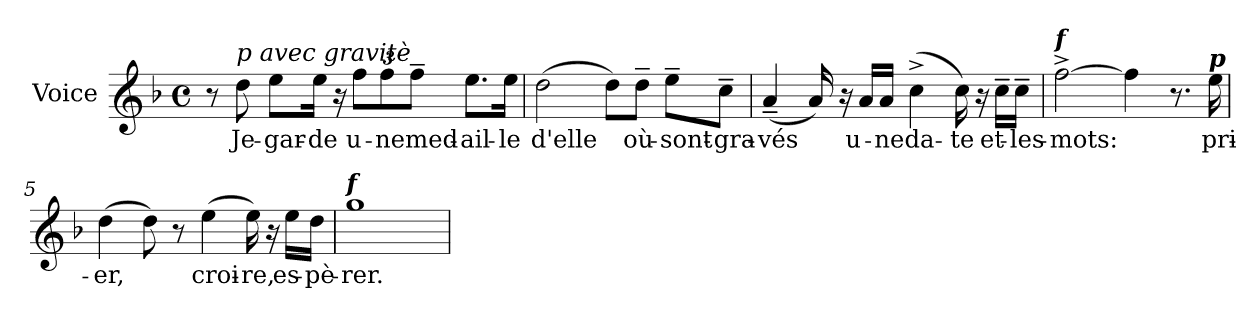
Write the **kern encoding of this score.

**kern	**text
*part1	*part1
*staff1	*staff1
*I"Voice	*
*clefG2	*
*k[b-]	*
*M4/4	*
*met(c)	*
=1	=1
8r	.
!LO:TX:a:i:t=p avec gravitè	!
8dd\	-Je-
8ee\L	gar-
16ee\Jk	-de
16r	.
12ff\L	u-
12ff\	-ne
12ff~\J	med-
8.ee\L	-ail-
16ee\Jk	-le
=2	=2
(>2dd\	d'elle
8dd\L)	.
8dd~\J	-où-
8ee~\L	-sont-
8cc~\J	gra-
=3	=3
(<4a~/	vés
16a/)	.
16r	.
16a/LL	u-
16a/JJ	-ne
(>4cc^\	da-
16cc\)	-te
16r	.
16cc~\LL	-et-
16cc~\JJ	-les-
!!LO:LB:g=z
=4	=4
!LO:TX:a:Bi:t=f	!
[2ff^\	mots:
4ff\]	.
8.r	.
!LO:TX:a:Bi:t=p	!
16ee\	pri-
=5	=5
(>4dd\	er,
8dd\)	.
8r	.
(>4ee\	croi-
16ee\)	-re,
16r	.
16ee\LL	es-
16dd\JJ	-pè-
=6	=6
!LO:TX:a:Bi:t=f	!
1gg	-rer.
=	=
*-	*-
